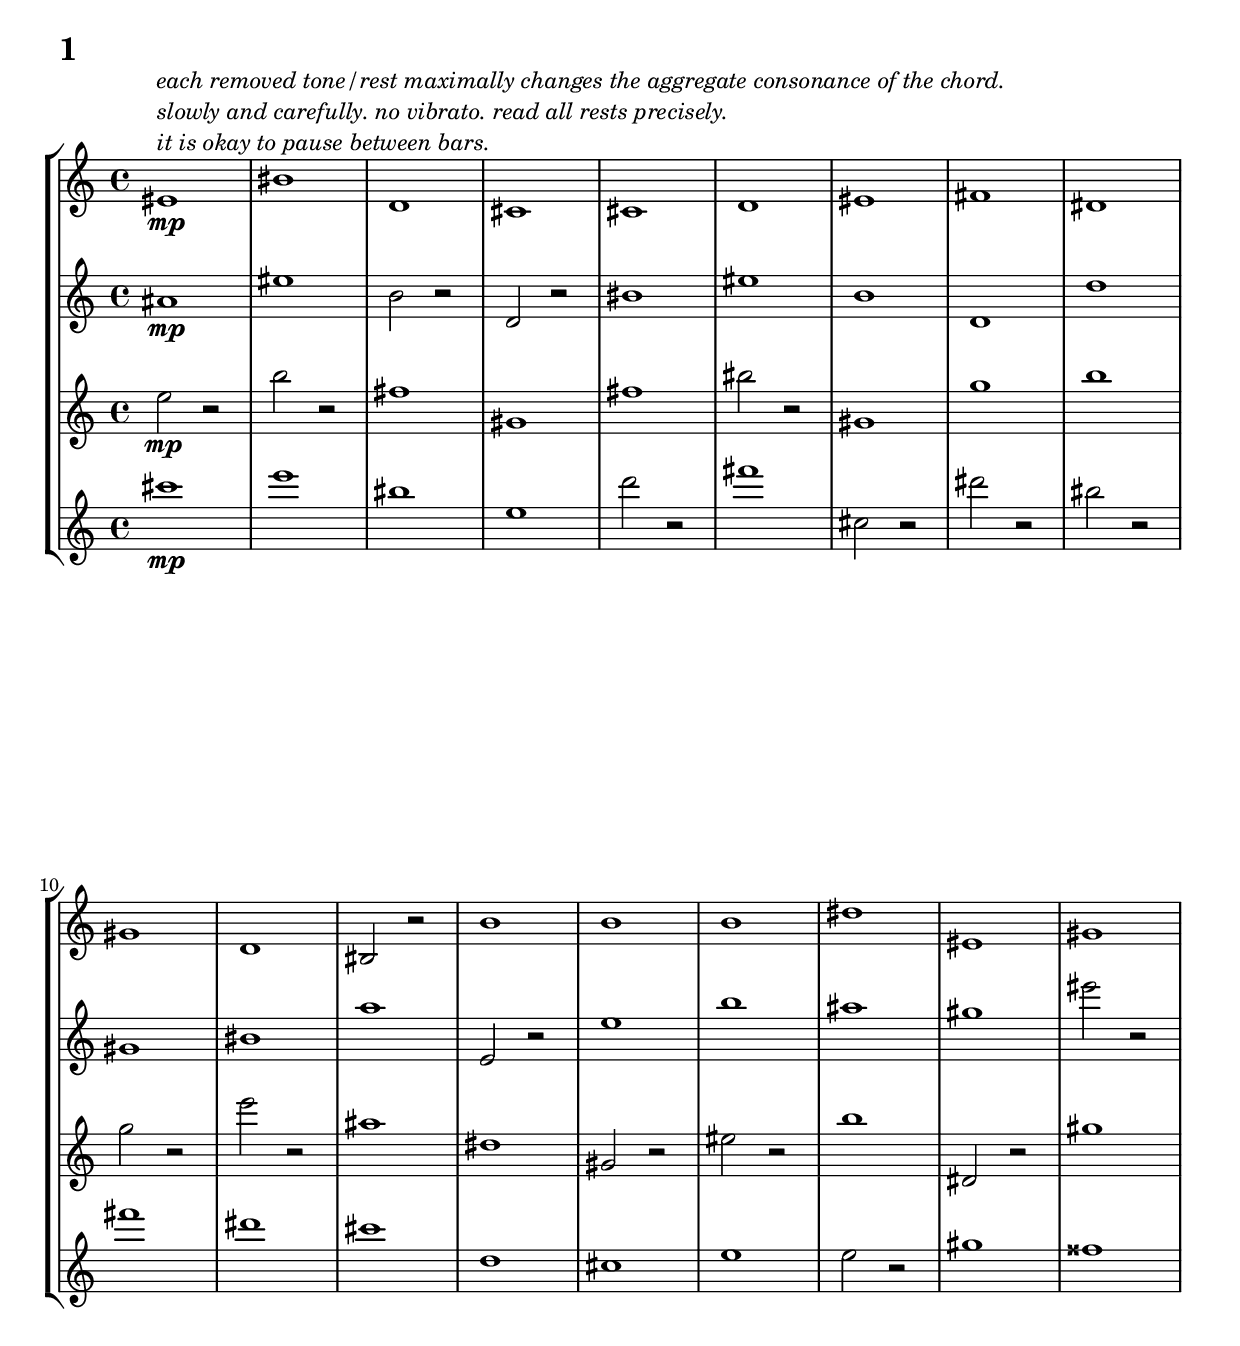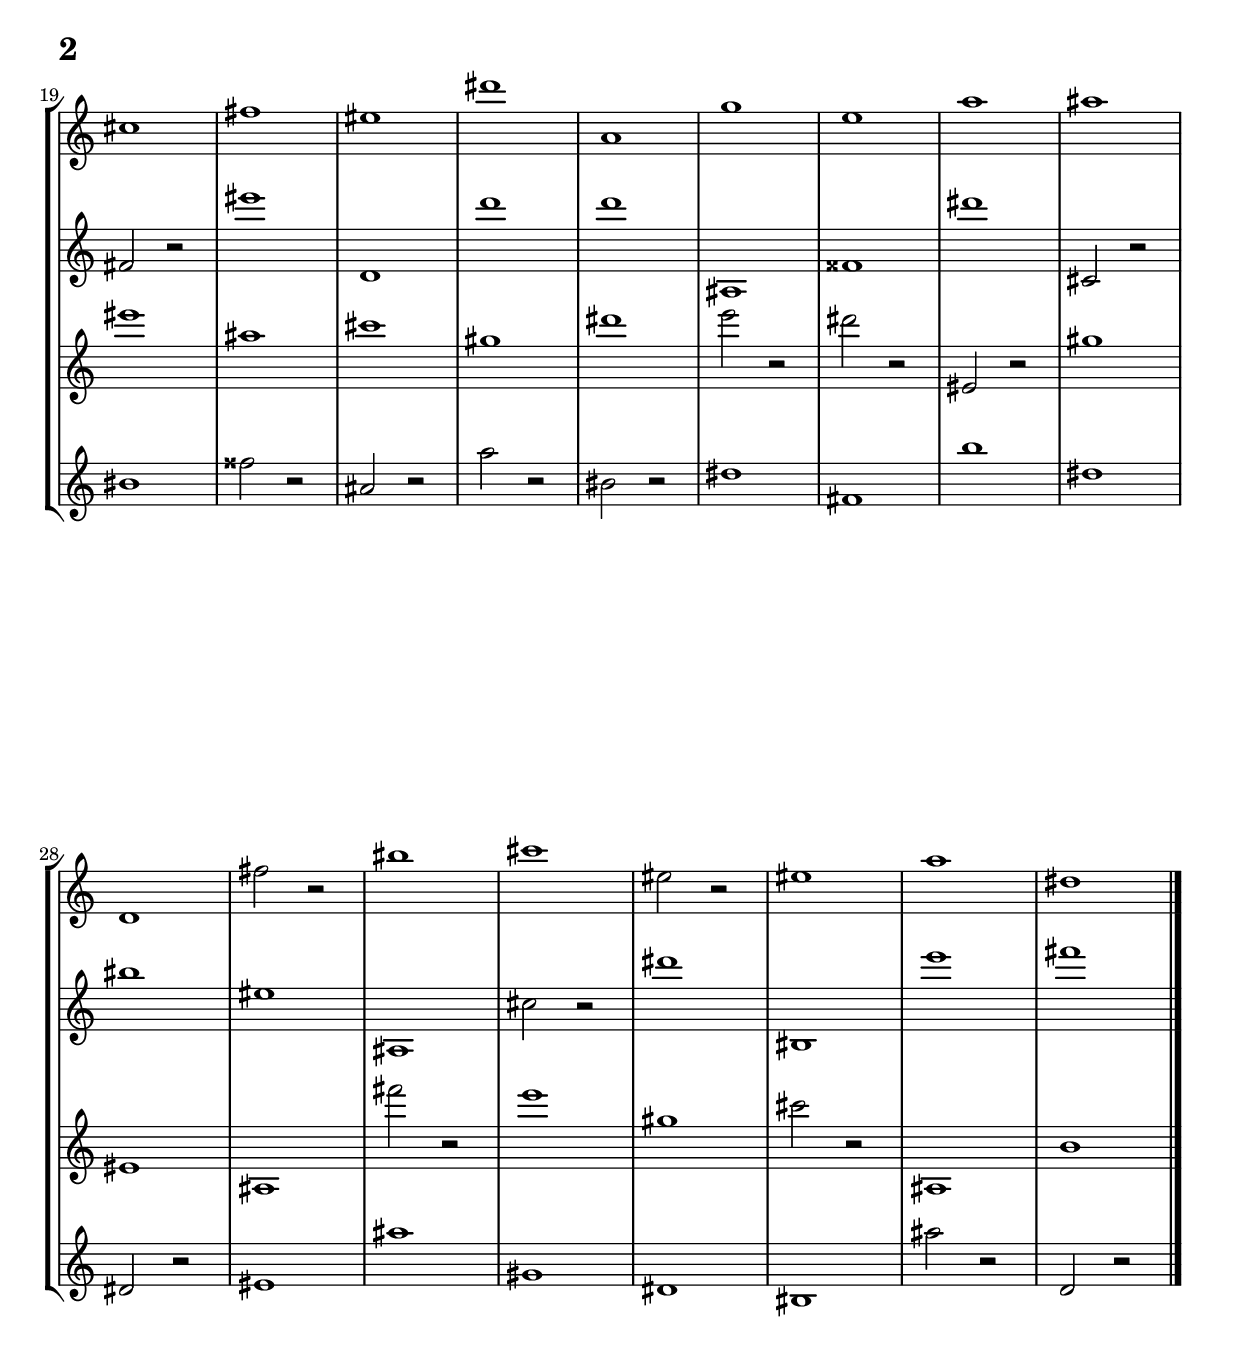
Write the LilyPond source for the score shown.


\version "2.16.0"
\paper {
  top-margin = 1.25\in
  bottom-margin = 1.25\in
  system-system-spacing #'minimum-distance = #28
  ragged-last-bottom = ##f
  print-page-number = ##t
    print-first-page-number = ##t
    oddFooterMarkup = \markup \fill-line { " " }
    evenFooterMarkup = \markup \fill-line { " " }
    oddHeaderMarkup = \markup { {
       \bold \fontsize #3 \on-the-fly #print-page-number-check-first
       \fromproperty #'page:page-number-string } }
    evenHeaderMarkup = \markup { {
       \bold \fontsize #3 \on-the-fly #print-page-number-check-first
       \fromproperty #'page:page-number-string } }
}
\header { 
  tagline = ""
}

secondaryRecovery = {
  \stopStaff
  \once \override Staff.TimeSignature #'stencil = ##f
  \time 4/4
  s1
  \startStaff
}

\score {
  \new StaffGroup <<
  #(set-accidental-style 'neo-modern 'StaffGroup)
  	\new Staff \transpose c d { \time 4/4 
dis'1\mp^\markup{
\column{
\line {\italic "each removed tone/rest maximally changes the aggregate consonance of the chord."}
\line {\italic ""}
\line {\italic "slowly and carefully. no vibrato. read all rests precisely."}
\line {\italic "it is okay to pause between bars."}
}

} ais'1 c'1 b1 b1 c'1 dis'1 e'1 cis'1 fis'1 c'1 ais2 r2 a'1 a'1 a'1 cis''1 dis'1 fis'1 b'1 e''1 dis''1 cis'''1 g'1 f''1 d''1 g''1 gis''1 c'1 e''2 r2 ais''1 b''1 dis''2 r2 dis''1 g''1 cis''1 
  	}
  	
  	\new Staff \transpose c a { 
cis'1\mp gis'1 d'2 r2 f2 r2 dis'1 gis'1 d'1 f1 f'1 b1 dis'1 c''1 g2 r2 g'1 d''1 cis''1 b'1 gis''2 r2 a2 r2 gis''1 f1 f''1 f''1 cis1 ais1 fis''1 e2 r2 dis''1 gis'1 cis1 e'2 r2 fis''1 dis1 g''1 a''1  
  	}
  	
  	\new Staff \transpose c d' {
d'2\mp r2 a'2 r2 e'1 fis1 e'1 ais'2 r2 fis1 f'1 a'1 f'2 r2 d''2 r2 gis'1 cis'1 fis2 r2 dis'2 r2 a'1 cis2 r2 fis'1 dis''1 gis'1 b'1 fis'1 cis''1 d''2 r2 cis''2 r2 dis2 r2 fis'1 dis1 gis,1 e''2 r2 d''1 fis'1 b'2 r2 gis,1 a1 
  	}
  	
  	\new Staff \transpose c a' {
e'1\mp g'1 dis'1 g1 f'2 r2 a'1 e2 r2 fis'2 r2 dis'2 r2 a'1 fis'1 e'1 f1 e1 g1 g2 r2 b1 ais1 dis1 ais2 r2 cis2 r2 c'2 r2 dis2 r2 fis1 a,1 d'1 fis1 fis,2 r2 gis,1 cis'1 b,1 fis,1 dis,1 cis'2 r2 f,2 r2 \bar "|."
  	}
  >>
	
  \midi {
    \context {
      \Score
      tempoWholesPerMinute = #(ly:make-moment 60 4)
    }
  }
  
  \layout {
    indent = #0
    \context {
       \Score
       
       \override MultiMeasureRest #'Y-offset = #-17.5
       \override MultiMeasureRestText #'extra-offset = #'(0 . -17.5)
       \override TimeSignature #'break-visibility = #end-of-line-invisible
     }
  }
}

